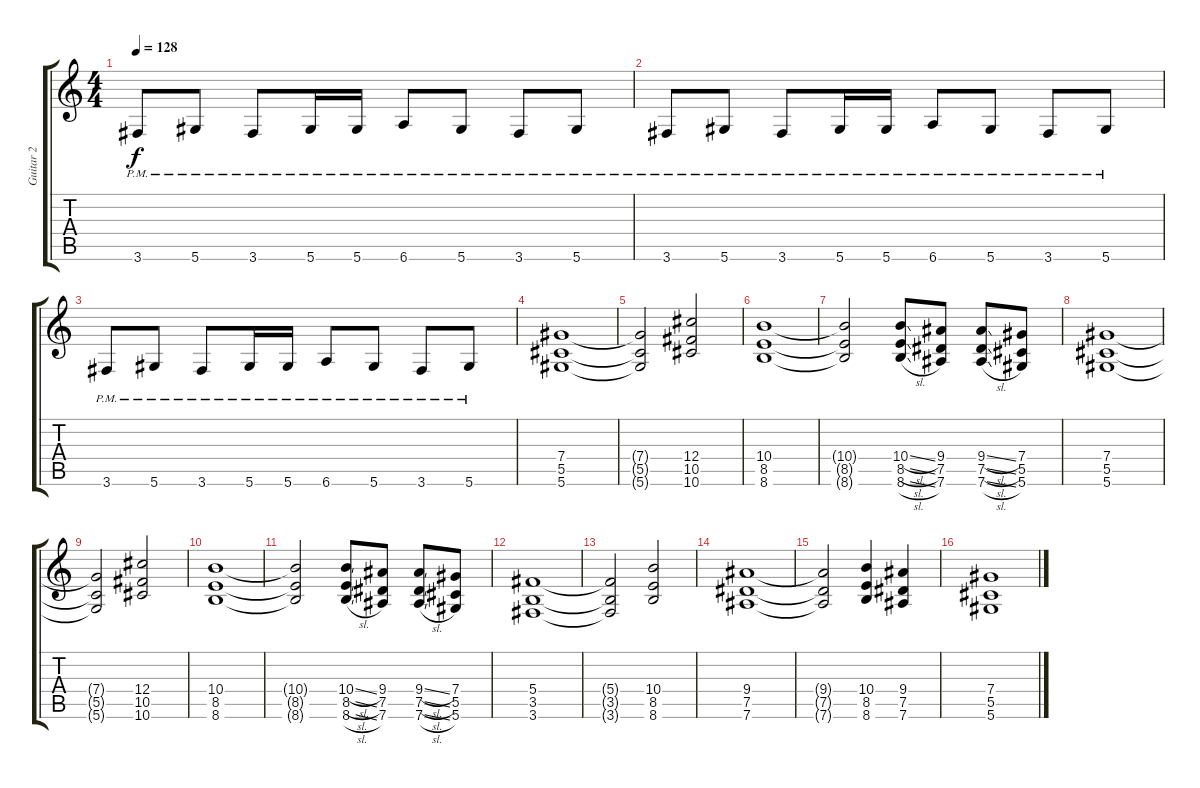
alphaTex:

\track ("Guitar 2" "Guitar 2") {instrument overdrivenguitar}
\staff {score tabs}
\tuning (Eb4 Bb3 Gb3 Db3 Ab2 Eb2) {hide}
\ts (4 4)
\tempo 128
\clef g2
\ks c
3.6{pm}.8{dy f} 5.6{pm}.8 3.6{pm}.8 5.6{pm}.16 5.6{pm}.16 6.6{pm}.8 5.6{pm}.8 3.6{pm}.8 5.6{pm}.8 |
3.6{pm}.8 5.6{pm}.8 3.6{pm}.8 5.6{pm}.16 5.6{pm}.16 6.6{pm}.8 5.6{pm}.8 3.6{pm}.8 5.6{pm}.8 |
3.6{pm}.8 5.6{pm}.8 3.6{pm}.8 5.6{pm}.16 5.6{pm}.16 6.6{pm}.8 5.6{pm}.8 3.6{pm}.8 5.6{pm}.8 |
\section ("" "")
(7.4 5.5 5.6).1 |
(7.4{t} 5.5{t} 5.6{t}).2 (12.4 10.5 10.6).2 |
(10.4 8.5 8.6).1 |
(10.4{t} 8.5{t} 8.6{t}).2 (10.4{sl} 8.5{sl} 8.6{sl}).8 (9.4 7.5 7.6).8 (9.4{sl} 7.5{sl} 7.6{sl}).8 (7.4 5.5 5.6).8 |
(7.4 5.5 5.6).1 |
(7.4{t} 5.5{t} 5.6{t}).2 (12.4 10.5 10.6).2 |
(10.4 8.5 8.6).1 |
(10.4{t} 8.5{t} 8.6{t}).2 (10.4{sl} 8.5{sl} 8.6{sl}).8 (9.4 7.5 7.6).8 (9.4{sl} 7.5{sl} 7.6{sl}).8 (7.4 5.5 5.6).8 |
(5.4 3.5 3.6).1 |
(5.4{t} 3.5{t} 3.6{t}).2 (10.4 8.5 8.6).2 |
(9.4 7.5 7.6).1 |
(9.4{t} 7.5{t} 7.6{t}).2 (10.4 8.5 8.6).4 (9.4 7.5 7.6).4 |
(7.4 5.5 5.6).1
